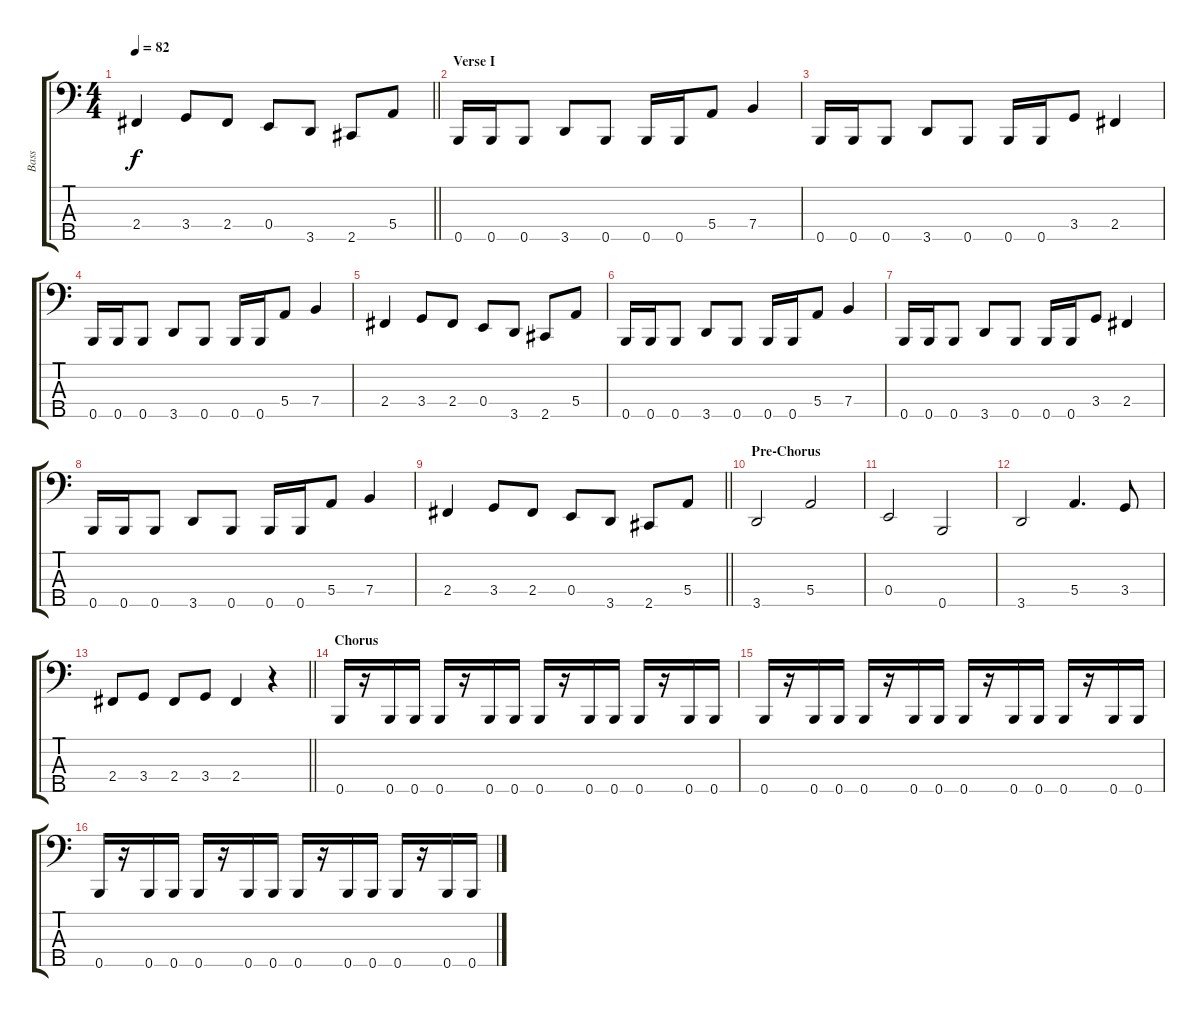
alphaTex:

\track ("Bass" "Bass") {instrument electricbassfinger}
\staff {score tabs}
\tuning (G2 D2 A1 E1 B0) {hide}
\ts (4 4)
\tempo 82
\clef f4
\barLineRight lightlight
\ks c
2.4.4{dy f} 3.4.8 2.4.8 0.4.8 3.5.8 2.5.8 5.4.8 |
\section ("" "Verse I")
0.5.16 0.5.16 0.5.8 3.5.8 0.5.8 0.5.16 0.5.16 5.4.8 7.4.4 |
0.5.16 0.5.16 0.5.8 3.5.8 0.5.8 0.5.16 0.5.16 3.4.8 2.4.4 |
0.5.16 0.5.16 0.5.8 3.5.8 0.5.8 0.5.16 0.5.16 5.4.8 7.4.4 |
2.4.4 3.4.8 2.4.8 0.4.8 3.5.8 2.5.8 5.4.8 |
0.5.16 0.5.16 0.5.8 3.5.8 0.5.8 0.5.16 0.5.16 5.4.8 7.4.4 |
0.5.16 0.5.16 0.5.8 3.5.8 0.5.8 0.5.16 0.5.16 3.4.8 2.4.4 |
0.5.16 0.5.16 0.5.8 3.5.8 0.5.8 0.5.16 0.5.16 5.4.8 7.4.4 |
\barLineRight lightlight
2.4.4 3.4.8 2.4.8 0.4.8 3.5.8 2.5.8 5.4.8 |
\section ("" "Pre-Chorus")
3.5.2 5.4.2 |
0.4.2 0.5.2 |
3.5.2 5.4.4{d} 3.4.8 |
\barLineRight lightlight
2.4.8 3.4.8 2.4.8 3.4.8 2.4.4 r.4 |
\section ("" "Chorus")
0.5.16 r.16 0.5.16 0.5.16 0.5.16 r.16 0.5.16 0.5.16 0.5.16 r.16 0.5.16 0.5.16 0.5.16 r.16 0.5.16 0.5.16 |
0.5.16 r.16 0.5.16 0.5.16 0.5.16 r.16 0.5.16 0.5.16 0.5.16 r.16 0.5.16 0.5.16 0.5.16 r.16 0.5.16 0.5.16 |
0.5.16 r.16 0.5.16 0.5.16 0.5.16 r.16 0.5.16 0.5.16 0.5.16 r.16 0.5.16 0.5.16 0.5.16 r.16 0.5.16 0.5.16
